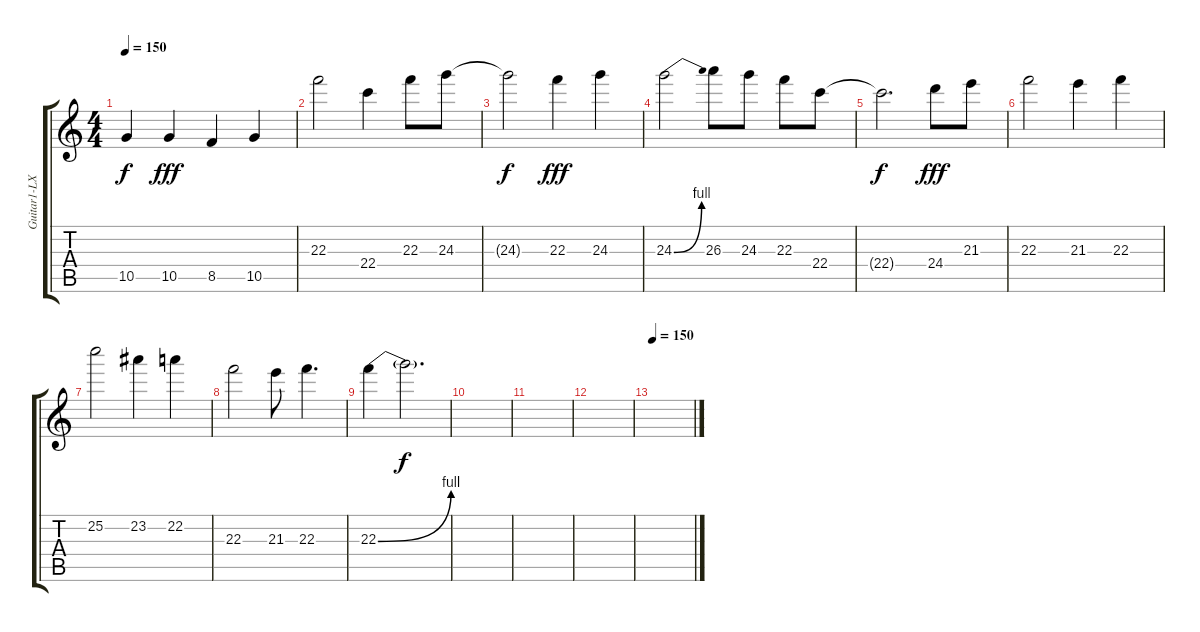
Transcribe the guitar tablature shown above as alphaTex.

\track ("Guitar1-LX" "Guitar1-LX") {instrument overdrivenguitar}
\staff {score tabs}
\tuning (E4 B3 G3 D3 A2 E2) {hide}
\ts (4 4)
\tempo 150
\clef g2
\ks c
10.5{t}.4{dy f} 10.5.4{dy fff} 8.5.4 10.5.4 |
22.3.2 22.4.4 22.3.8 24.3.8 |
24.3{t}.2{dy f} 22.3.4{dy fff} 24.3.4 |
24.3{be (bend 0 0 60 4)}.2 26.3.8 24.3.8 22.3.8 22.4.8 |
22.4{t}.2{d dy f} 24.4.8{dy fff} 21.3.8 |
22.3.2 21.3.4 22.3.4 |
25.2.2 23.2.4 22.2.4 |
22.3.2 21.3.8 22.3.4{d} |
22.3{be (bend 0 0 60 4)}.4 22.3{t}.2{d dy f} |
|
|
|
\tempo 150
